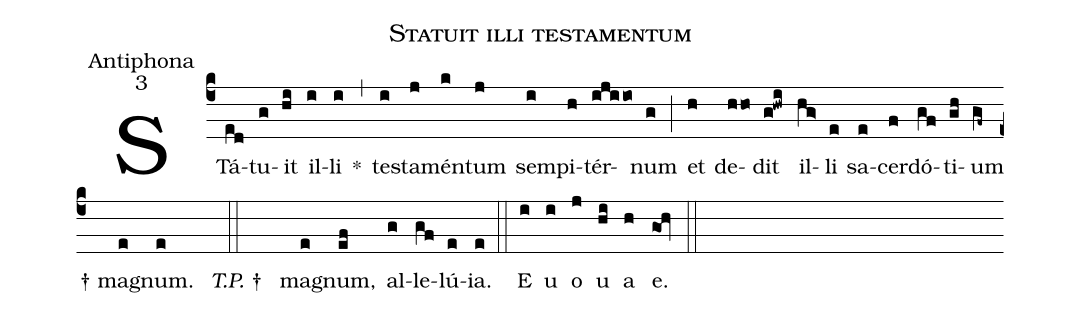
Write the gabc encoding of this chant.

name:Statuit illi testamentum;
office-part:Antiphona;
mode:3;
%%
(c4) STá(ed)tu(g)it(hi) il(i)li(i) *(,) te(i)sta(j)mén(k)tum(j) sem(i)pi(h)tér(ijiio>)num(g) (;) et(h) de(hho)dit(g!hwi) il(hg>)li(e) sa(e)cer(f)dó(gf)ti(gh)um(gf~) † ma(e)gnum.(e) <i> T.P.</i> † (::) ma(e)gnum,(ef) al(g)le(gf)lú(e)ia.(e) (::)
E(i) u(i) o(j) u(hi) a (h) e.(goh) (::)
